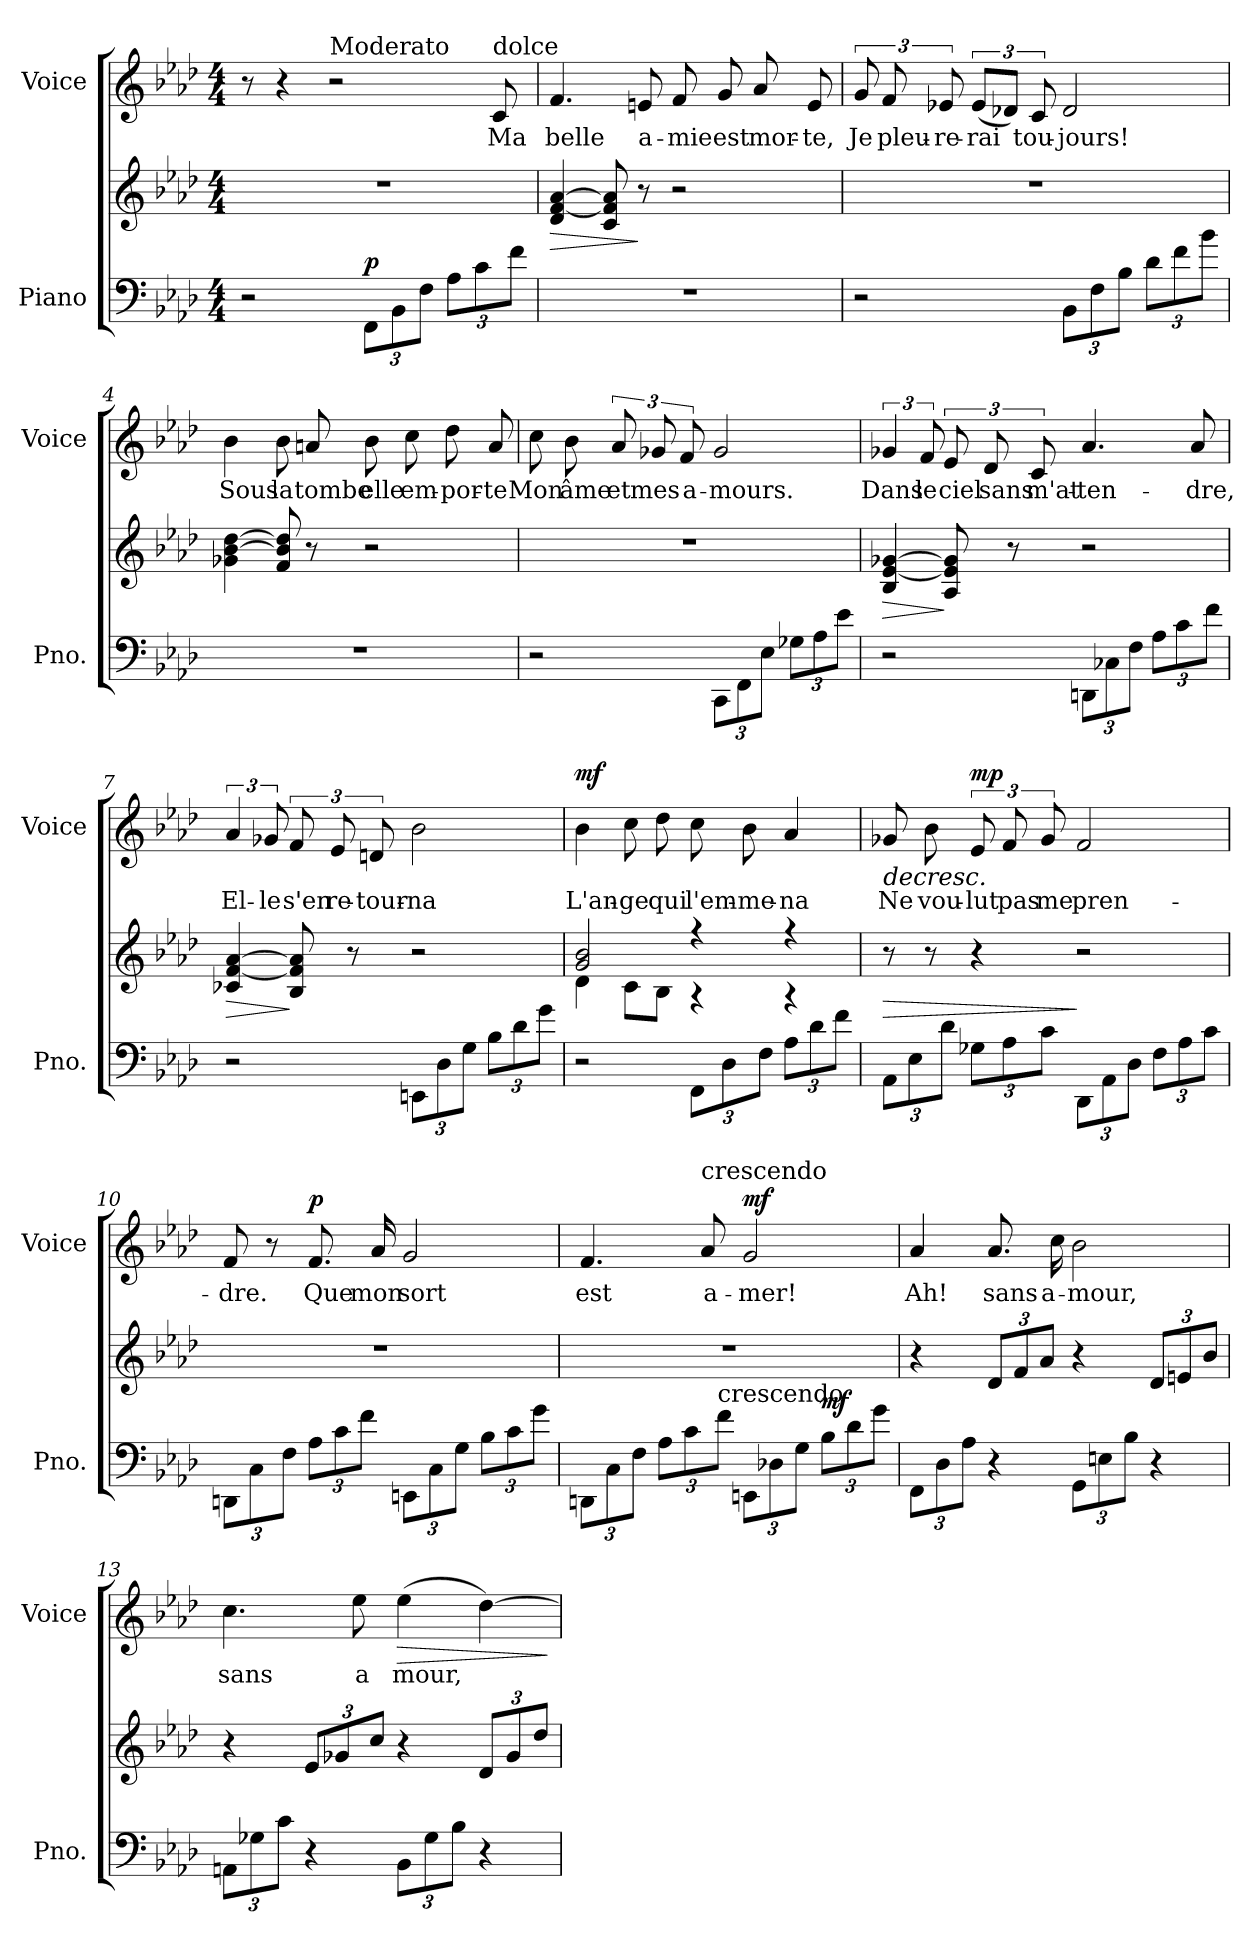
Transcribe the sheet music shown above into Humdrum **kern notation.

**kern	**kern	**dynam	**kern	**text	**dynam
*part2	*part2	*part2	*part1	*part1	*part1
*staff3	*staff2	*staff2/3	*staff1	*staff1	*staff1
*I"Piano	*	*	*I"Voice	*	*
*I'Pno.	*	*	*I'Voice	*	*
*clefF4	*clefG2	*	*clefG2	*	*
*k[b-e-a-d-]	*k[b-e-a-d-]	*	*k[b-e-a-d-]	*	*
*A-:	*A-:	*	*A-:	*	*
*M4/4	*M4/4	*	*M4/4	*	*
=1	=1	=1	=1	=1	=1
2r	1r	.	8r	.	.
.	.	.	4r	.	.
!	!	!	!LO:TX:a:t=Moderato	!	!
.	.	.	2r	.	.
*Xbrackettup	*	*	*	*	*
!	!	!LO:DY:a=2	!	!	!
12FF\L	.	p	.	.	.
12BB-\	.	.	.	.	.
12F\J	.	.	.	.	.
12A-\L	.	.	.	.	.
12c\	.	.	.	.	.
!	!	!	!LO:TX:a:t=dolce	!	!
.	.	.	8c/	Ma	.
12f\J	.	.	.	.	.
=2	=2	=2	=2	=2	=2
!	!	!LO:HP:b	!	!	!
1r	4d-/ [4f/ [4a-/	>	4.f/	belle	.
.	8c/ 8f/] 8a-/]	.	.	.	.
.	8r	]	8en/	a-	.
.	2r	.	8f/	-mie	.
.	.	.	8g/	est	.
.	.	.	8a-/	mor-	.
.	.	.	8e/	-te,	.
=3	=3	=3	=3	=3	=3
2r	1r	.	12g/	Je	.
.	.	.	12f/	pleu-	.
.	.	.	12e-X/	-re-	.
.	.	.	(12e-/L	-rai	.
.	.	.	12d-X/J)	.	.
.	.	.	12c/	tou-	.
12BB-\L	.	.	2d-/	-jours!	.
12F\	.	.	.	.	.
12B-\J	.	.	.	.	.
12d-\L	.	.	.	.	.
12f\	.	.	.	.	.
12b-\J	.	.	.	.	.
!!LO:LB:g=z
=4	=4	=4	=4	=4	=4
1r	4g-X\ [4b-\ [4dd-\	.	4b-\	Sous	.
.	8f/ 8b-/] 8dd-/]	.	8b-\	la	.
.	8r	.	8an/	tombe	.
.	2r	.	8b-\	elle	.
.	.	.	8cc\	em-	.
.	.	.	8dd-\	-por-	.
.	.	.	8a/	-te	.
=5	=5	=5	=5	=5	=5
2r	1r	.	8cc\	Mon	.
.	.	.	8b-\	âme	.
.	.	.	12a-/	et	.
.	.	.	12g-X/	mes	.
.	.	.	12f/	a-	.
12CC\L	.	.	2g-/	-mours.	.
12FF\	.	.	.	.	.
12E-\J	.	.	.	.	.
12G-X\L	.	.	.	.	.
12A-\	.	.	.	.	.
12e-\J	.	.	.	.	.
!!LO:LB:g=z
=6	=6	=6	=6	=6	=6
!	!	!LO:HP:b	!	!	!
2r	4B-/ [4e-/ [4g-X/	>	6g-X/	Dans	.
.	.	.	12f/	le	.
.	8A-/ 8e-/] 8g-/]	]	12e-/	ciel	.
.	.	.	12d-/	sans	.
.	8r	.	.	.	.
.	.	.	12c/	m'at-	.
12DDn\L	2r	.	4.a-/	-ten-	.
12C-X\	.	.	.	.	.
12F\J	.	.	.	.	.
12A-\L	.	.	.	.	.
12c\	.	.	.	.	.
.	.	.	8a-/	-dre,	.
12f\J	.	.	.	.	.
=7	=7	=7	=7	=7	=7
!	!	!LO:HP:b	!	!	!
2r	4c-X/ [4f/ [4a-/	>	6a-/	El-	.
.	.	.	12g-X/	-le	.
.	8B-/ 8f/] 8a-/]	]	12f/	s'en	.
.	.	.	12e-/	re-	.
.	8r	.	.	.	.
.	.	.	12dn/	-tour-	.
12EEn\L	2r	.	2b-\	-na	.
12D-\	.	.	.	.	.
12G\J	.	.	.	.	.
12B-\L	.	.	.	.	.
12d-\	.	.	.	.	.
12g\J	.	.	.	.	.
!!LO:PB:g=z
=8	=8	=8	=8	=8	=8
*	*^	*	*	*	*
!	!	!	!	!	!	!LO:DY:a
2r	2g/ 2b-/	4d-\	.	4b-\	L'an-	mf
.	.	8c\L	.	8cc\	-ge	.
.	.	8B-\J	.	8dd-\	qui	.
12FF\L	4r	4r	.	8cc\	l'em-	.
12D-\	.	.	.	.	.	.
.	.	.	.	8b-\	-me-	.
12F\J	.	.	.	.	.	.
12A-\L	4r	4r	.	4a-/	-na	.
12d-\	.	.	.	.	.	.
12f\J	.	.	.	.	.	.
*	*v	*v	*	*	*	*
=9	=9	=9	=9	=9	=9
!	!	!LO:HP:b	!	!	!LO:HP:b
12AA-\L	8r	>	8g-X/	Ne	>
12E-\	.	.	.	.	.
.	8r	.	8b-\	vou-	.
12d-\J	.	.	.	.	.
!	!	!	!	!	!LO:DY:a
12G-X\L	4r	.	12e-/	-lut	mp
12A-\	.	.	12f/	pas	.
12c\J	.	.	12g-/	me	.
12DD-\L	2r	]	2f/	pren-	]
12AA-\	.	.	.	.	.
12D-\J	.	.	.	.	.
12F\L	.	.	.	.	.
12A-\	.	.	.	.	.
12c\J	.	.	.	.	.
!!LO:LB:g=z
=10	=10	=10	=10	=10	=10
12DDn\L	1r	.	8f/	-dre.	.
12C\	.	.	.	.	.
.	.	.	8r	.	.
12F\J	.	.	.	.	.
!	!	!	!	!	!LO:DY:a
12A-\L	.	.	8.f/	Que	p
12c\	.	.	.	.	.
12f\J	.	.	.	.	.
.	.	.	16a-/	mon	.
12EEn\L	.	.	2g/	sort	.
12C\	.	.	.	.	.
12G\J	.	.	.	.	.
12B-\L	.	.	.	.	.
12c\	.	.	.	.	.
12g\J	.	.	.	.	.
=11	=11	=11	=11	=11	=11
12DDn\L	1r	.	4.f/	est	.
12C\	.	.	.	.	.
12F\J	.	.	.	.	.
12A-\L	.	.	.	.	.
12c\	.	.	.	.	.
!	!	!	!LO:TX:a:t=crescendo	!	!
.	.	.	8a-/	a-	.
!LO:TX:a:t=crescendo	!	!	!	!	!
12f\J	.	.	.	.	.
!	!	!	!	!	!LO:DY:a
12EEn\L	.	.	2g/	-mer!	mf
12D-X\	.	.	.	.	.
12G\J	.	.	.	.	.
!	!	!LO:DY:a=2	!	!	!
12B-\L	.	mf	.	.	.
12d-\	.	.	.	.	.
12g\J	.	.	.	.	.
!!LO:LB:g=z
=12	=12	=12	=12	=12	=12
12FF\L	4r	.	4a-/	Ah!	.
12D-\	.	.	.	.	.
12A-\J	.	.	.	.	.
*	*Xbrackettup	*	*	*	*
4r	12d-/L	.	8.a-/	sans	.
.	12f/	.	.	.	.
.	12a-/J	.	.	.	.
.	.	.	16cc\	a-	.
12GG\L	4r	.	2b-\	-mour,	.
12En\	.	.	.	.	.
12B-\J	.	.	.	.	.
4r	12d-/L	.	.	.	.
.	12en/	.	.	.	.
.	12b-/J	.	.	.	.
=13	=13	=13	=13	=13	=13
12AAn\L	4r	.	4.cc\	sans	.
12G-X\	.	.	.	.	.
12c\J	.	.	.	.	.
4r	12e-/L	.	.	.	.
.	12g-X/	.	.	.	.
.	.	.	8ee-\	a	.
.	12cc/J	.	.	.	.
!	!	!	!	!	!LO:HP:b
12BB-\L	4r	.	(4ee-\	mour,	>
12G-\	.	.	.	.	.
12B-\J	.	.	.	.	.
4r	12d-/L	.	[4dd-\)	.	.
.	12g-/	.	.	.	.
.	12dd-/J	.	.	.	.
.	.	.	.	.	]
=	=	=	=	=	=
*-	*-	*-	*-	*-	*-
